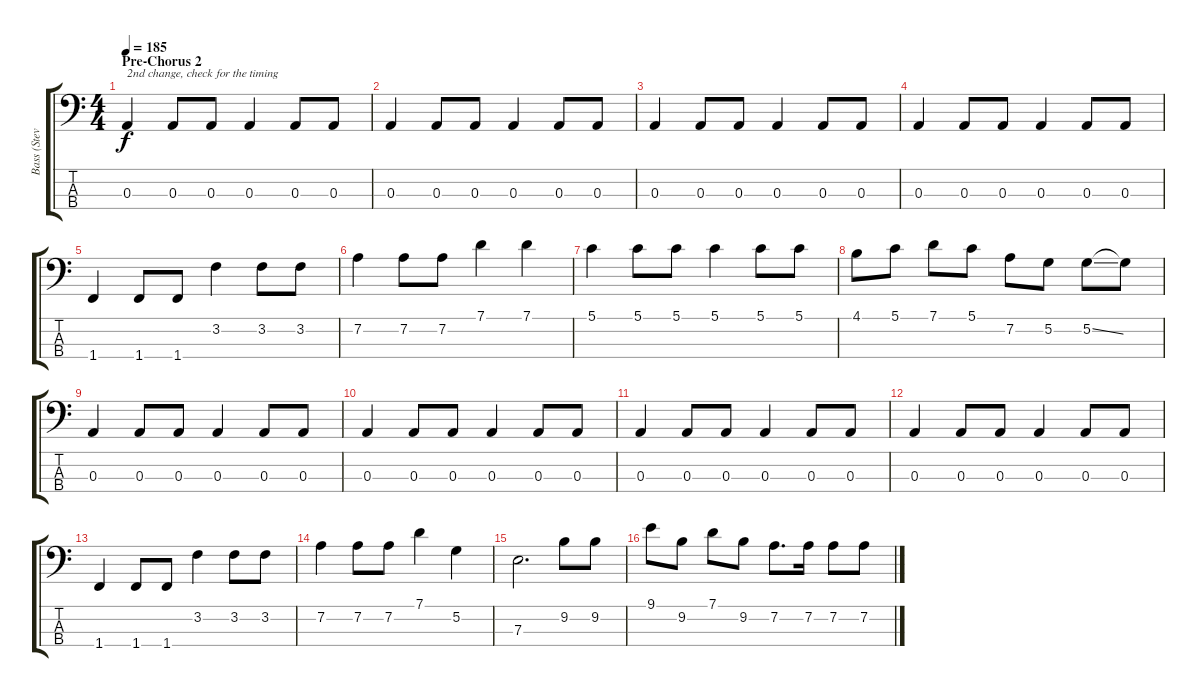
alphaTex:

\track ("Bass (Steve Harris" "Bass (Stev") {instrument electricbassfinger}
\staff {score tabs}
\tuning (G2 D2 A1 E1) {hide}
\ts (4 4)
\section ("" "Pre-Chorus 2")
\tempo 185
\clef f4
\ks c
0.3.4{txt "2nd change, check for the timing" dy f} 0.3.8 0.3.8 0.3.4 0.3.8 0.3.8 |
0.3.4 0.3.8 0.3.8 0.3.4 0.3.8 0.3.8 |
0.3.4 0.3.8 0.3.8 0.3.4 0.3.8 0.3.8 |
0.3.4 0.3.8 0.3.8 0.3.4 0.3.8 0.3.8 |
1.4.4 1.4.8 1.4.8 3.2.4 3.2.8 3.2.8 |
7.2.4 7.2.8 7.2.8 7.1.4 7.1.4 |
5.1.4 5.1.8 5.1.8 5.1.4 5.1.8 5.1.8 |
4.1.8 5.1.8 7.1.8 5.1.8 7.2.8 5.2.8 5.2{ss}.8 5.2{t}.8 |
0.3.4 0.3.8 0.3.8 0.3.4 0.3.8 0.3.8 |
0.3.4 0.3.8 0.3.8 0.3.4 0.3.8 0.3.8 |
0.3.4 0.3.8 0.3.8 0.3.4 0.3.8 0.3.8 |
0.3.4 0.3.8 0.3.8 0.3.4 0.3.8 0.3.8 |
1.4.4 1.4.8 1.4.8 3.2.4 3.2.8 3.2.8 |
7.2.4 7.2.8 7.2.8 7.1.4 5.2.4 |
7.3.2{d} 9.2.8 9.2.8 |
9.1.8 9.2.8 7.1.8 9.2.8 7.2.8{d} 7.2.16 7.2.8 7.2.8
